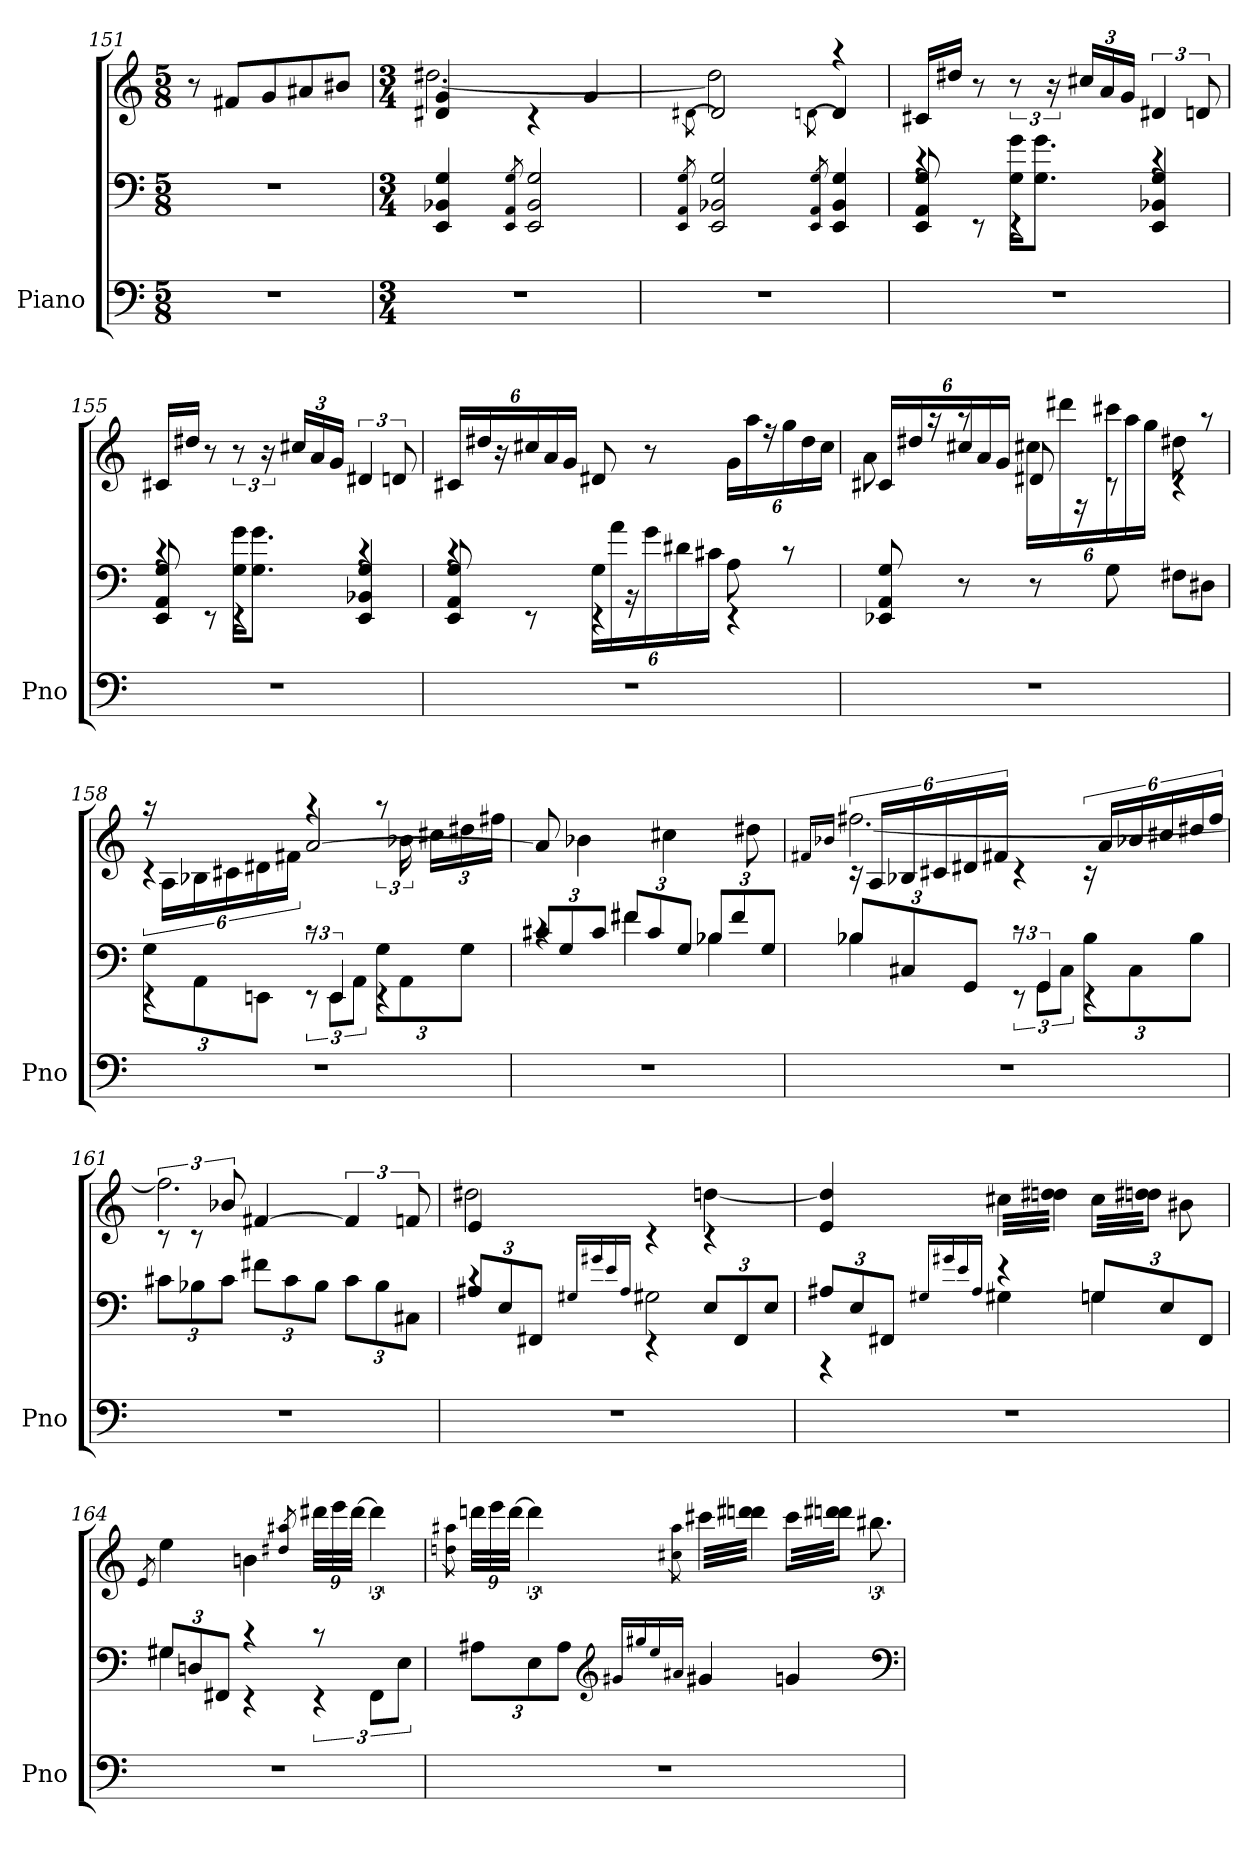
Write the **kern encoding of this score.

**kern	**kern	**kern
*part1	*part1	*part1
*staff3	*staff2	*staff1
*I"Piano	*	*
*I'Pno	*	*
*clefF4	*clefF4	*clefG2
*k[]	*k[]	*k[]
*M5/8	*M5/8	*M5/8
=151	=151	=151
3...r	3...r	8r
.	.	8f#XL
.	.	8g
.	.	8a#X
.	.	8b#XJ
=152	=152	=152
*M3/4	*M3/4	*M3/4
*	*	*^
2.r	4EE 4BB-X 4G	4d#X 4g	[2.dd#X
.	8qEE/ 8qAA/ 8qG/	.	.
.	2EE] 2BB- 2G]	4rc	.
.	.	4g	.
=153	=153	=153	=153
.	8qEE/ 8qAA/ 8qG/	[8qd#X\	.
2.r	2EE] 2BB-X 2G]	2d#]	2dd#]
.	8qEE/ 8qAA/ 8qG/	[8qdn\	.
.	4EE] 4BB- 4G]	4d]	4raa
*	*	*v	*v
=154	=154	=154
*	*^	*
2.r	8EE 8AA 8G	4rc	16c#XLL
.	.	.	16dd#XJJ
.	8rEE	.	8r
.	4rEE	16G 16gKL	12r
.	.	8.G 8.gJ	.
.	.	.	24r
.	.	.	24cc#XLL
.	.	.	24a
.	.	.	24gJJ
.	4EE 4BB-X 4G	4rc	6d#X
.	.	.	12dn
=155	=155	=155	=155
2.r	8EE 8AA 8G	4rc	16c#XLL
.	.	.	16dd#XJJ
.	8rEE	.	8r
.	4rEE	16G 16gKL	12r
.	.	8.G 8.gJ	.
.	.	.	24r
.	.	.	24cc#XLL
.	.	.	24a
.	.	.	24gJJ
.	4EE 4BB-X 4G	4rc	6d#X
.	.	.	12dn
=156	=156	=156	=156
2.r	8EE 8AA 8G	4rc	24c#XLL
.	.	.	24dd#X
.	.	.	24r
.	8rEE	.	24cc#X
.	.	.	24a
.	.	.	24gJJ
.	4rEE	24GLL	8d#X
.	.	24a	.
.	.	24r	.
.	.	24g	8r
.	.	24d#X	.
.	.	24c#XJJ	.
.	4rEE	8A	24gLL
.	.	.	24aa
.	.	.	24r
.	.	8rc	24gg
.	.	.	24dd#
.	.	.	24cc#JJ
*	*v	*v	*
=157	=157	=157
*	*	*^
2.r	8EE-X 8AA 8G	24c#XLL	8a
.	.	24dd#X	.
.	.	24r	.
.	8r	24cc#X	8raa
.	.	24a	.
.	.	24gJJ	.
.	8r	8d#X	24cc#XLL
.	.	.	24ddd#X
.	.	.	24r
.	8G	8rc	24ccc#X
.	.	.	24aa
.	.	.	24ggJJ
.	8F#XL	4rc	8dd#X
.	8D#XJ	.	8raa
=158	=158	=158	=158
*	*^	*	*
2.r	4rEE	12GL	4rc	24raa
.	.	.	.	24ALL
.	.	12AA	.	24B-X
.	.	.	.	24c#X
.	.	12EEnJ	.	24d#X
.	.	.	.	24f#XJJ
.	12rEE	12rc	[2a	4raa
.	6EE	12EEL	.	.
.	.	12AAJ	.	.
.	4rEE	12GL	.	12raa
.	.	12AA	.	24b-X
.	.	.	.	24cc#XLL
.	.	12GJ	.	24dd#X
.	.	.	.	24ff#XJJ
*	*	*	*v	*v
=159	=159	=159	=159
2.r	12c#XL	4rc	8a]
.	12G	.	.
.	.	.	4b-X
.	12c#J	.	.
.	12f#XL	4f#X	.
.	12c#	.	.
.	.	.	4cc#X
.	12GJ	.	.
.	12B-XL	4B-X	.
.	12f#	.	.
.	.	.	8dd#X
.	12GJ	.	.
=160	=160	=160	=160
*	*	*	*^
.	.	.	.	16qqf#X/LL
.	.	.	.	16qqb-X/JJ
2.r	12B-XL	4B-X	24rc	[2.ff#X
.	.	.	24ALL	.
.	12C#X	.	24B-X	.
.	.	.	24c#X	.
.	12GGJ	.	24d#X	.
.	.	.	24f#XJJ	.
.	12rEE	12rc	4rc	.
.	6GG	12GGL	.	.
.	.	12C#J	.	.
.	4rEE	12B-L	24rc	.
.	.	.	24aLL	.
.	.	12C#	24b-X	.
.	.	.	24cc#X	.
.	.	12B-J	24dd#X	.
.	.	.	24ff#JJ	.
*	*v	*v	*	*
=161	=161	=161	=161
2.r	12c#XL	12rc	2.ff#]
.	12B-X	12rc	.
.	12c#J	12b-X	.
.	12f#XL	[4f#X	.
.	12c#	.	.
.	12B-J	.	.
.	12c#L	6f#]	.
.	12B-	.	.
.	12C#XJ	12fn	.
=162	=162	=162	=162
*	*^	*	*
2.r	12A#XL	4rc	4e	2dd#X
.	12E	.	.	.
.	12FF#XJ	.	.	.
.	.	16qqG#X/LL	.	.
.	.	16qqg#X/	.	.
.	.	16qqe/	.	.
.	.	16qqA#/JJ	.	.
.	4rEE	2G#X	4rc	.
.	12EL	.	4rc	[4ddn
.	12FF#	.	.	.
.	12EJ	.	.	.
*	*	*	*v	*v
=163	=163	=163	=163
2.r	12A#XL	4r	4e 4dd]
.	12E	.	.
.	12FF#XJ	.	.
.	.	16qqG#XLL	.
.	.	16qqg#X	.
.	.	16qqe	.
.	.	16qqA#JJ	.
*	*	*	*tremolo
.	4r	4G#X	32cc#XLLL
.	.	.	32ddn 32dd#X
.	.	.	32cc#X
.	.	.	32ddn 32dd#X
.	.	.	32cc#X
.	.	.	32ddn 32dd#X
.	.	.	32cc#X
.	.	.	32ddn 32dd#XJJJ
.	12GnL	4Gn	32cc#LLL
.	.	.	32ddn 32dd#X
.	.	.	32cc#
.	12E	.	.
.	.	.	32ddn 32dd#XJJJ
*	*	*	*Xtremolo
.	.	.	8b#X
.	.	.	.
.	12FF#J	.	.
=164	=164	=164	=164
.	.	.	8qe/
2.r	12G#XL	4G#X	4ee
.	12Dn	.	.
.	12FF#XJ	.	.
.	4rEE	4rc	4bn
.	.	.	8qdd#X/ 8qaa#X/
.	4rEE	12rc	36ddd#XLLL
.	.	.	36eee
.	.	.	[36ddd#JJJ
.	.	12FF#L	6ddd#]
.	.	12EJ	.
*	*v	*v	*
=165	=165	=165
.	.	8qddn 8qaa#X
2.r	12A#XL	36dddnLLL
.	.	36eee
.	.	[36dddJJJ
.	12E	6ddd]
.	12A#J	.
*	*clefG2	*
.	16qqg#X/LL	.
.	16qqgg#X/	.
.	16qqee/	.
.	16qqa#X/JJ	8qcc#X 8qaa#
*	*	*tremolo
.	4g#X	32ccc#XLLL
.	.	32dddn@@32@@ 32ddd#X@@32@@
.	.	32ccc#X
.	.	32dddn@@32@@ 32ddd#X@@32@@
.	.	32ccc#X
.	.	.
.	.	32dddn@@32@@ 32ddd#X@@32@@
.	.	.
.	.	32ccc#X
.	.	32dddn@@32@@ 32ddd#X@@32@@JJJ
.	4gn	32ccc#LLL
.	.	32dddn@@32@@ 32ddd#X@@32@@
.	.	32ccc#
.	.	.
.	.	32dddn@@32@@ 32ddd#X@@32@@JJJ
*	*	*Xtremolo
.	.	.
.	.	12.bb#X
*	*clefF4	*
=	=	=
*-	*-	*-
